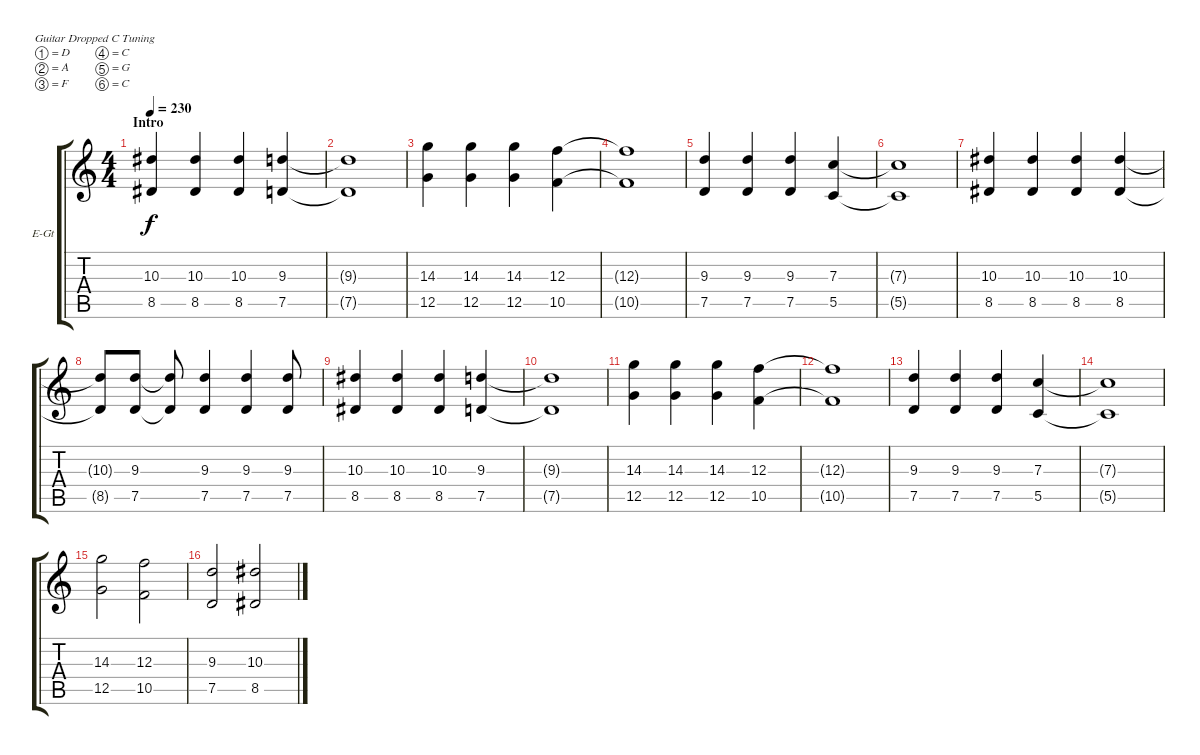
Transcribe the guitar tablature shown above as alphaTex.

\defaultSystemsLayout 4
\bracketExtendMode groupsimilarinstruments
\firstSystemTrackNameOrientation horizontal
\otherSystemsTrackNameOrientation horizontal
\track ("Electric Guitar" "E-Gt") {instrument distortionguitar}
\staff {score tabs}
\tuning (D4 A3 F3 C3 G2 C2)
\ts (4 4)
\section ("" "Intro")
\tempo 230
\clef g2
\ks c
(8.5 10.3).4{dy f instrument distortionguitar} (8.5 10.3).4 (8.5 10.3).4 (7.5 9.3).4 |
(7.5{t} 9.3{t}).1 |
(12.5 14.3).4 (12.5 14.3).4 (12.5 14.3).4 (10.5 12.3).4 |
(10.5{t} 12.3{t}).1 |
(7.5 9.3).4 (7.5 9.3).4 (7.5 9.3).4 (5.5 7.3).4 |
(5.5{t} 7.3{t}).1 |
(8.5 10.3).4 (8.5 10.3).4 (8.5 10.3).4 (8.5 10.3).4 |
(8.5{t} 10.3{t}).8 (7.5 9.3).8 (7.5{t} 9.3{t}).8 (7.5 9.3).4 (7.5 9.3).4 (7.5 9.3).8 |
(8.5 10.3).4 (8.5 10.3).4 (8.5 10.3).4 (7.5 9.3).4 |
(7.5{t} 9.3{t}).1 |
(12.5 14.3).4 (12.5 14.3).4 (12.5 14.3).4 (10.5 12.3).4 |
(10.5{t} 12.3{t}).1 |
(7.5 9.3).4 (7.5 9.3).4 (7.5 9.3).4 (5.5 7.3).4 |
(5.5{t} 7.3{t}).1 |
(12.5 14.3).2 (10.5 12.3).2 |
(7.5 9.3).2 (8.5 10.3).2
